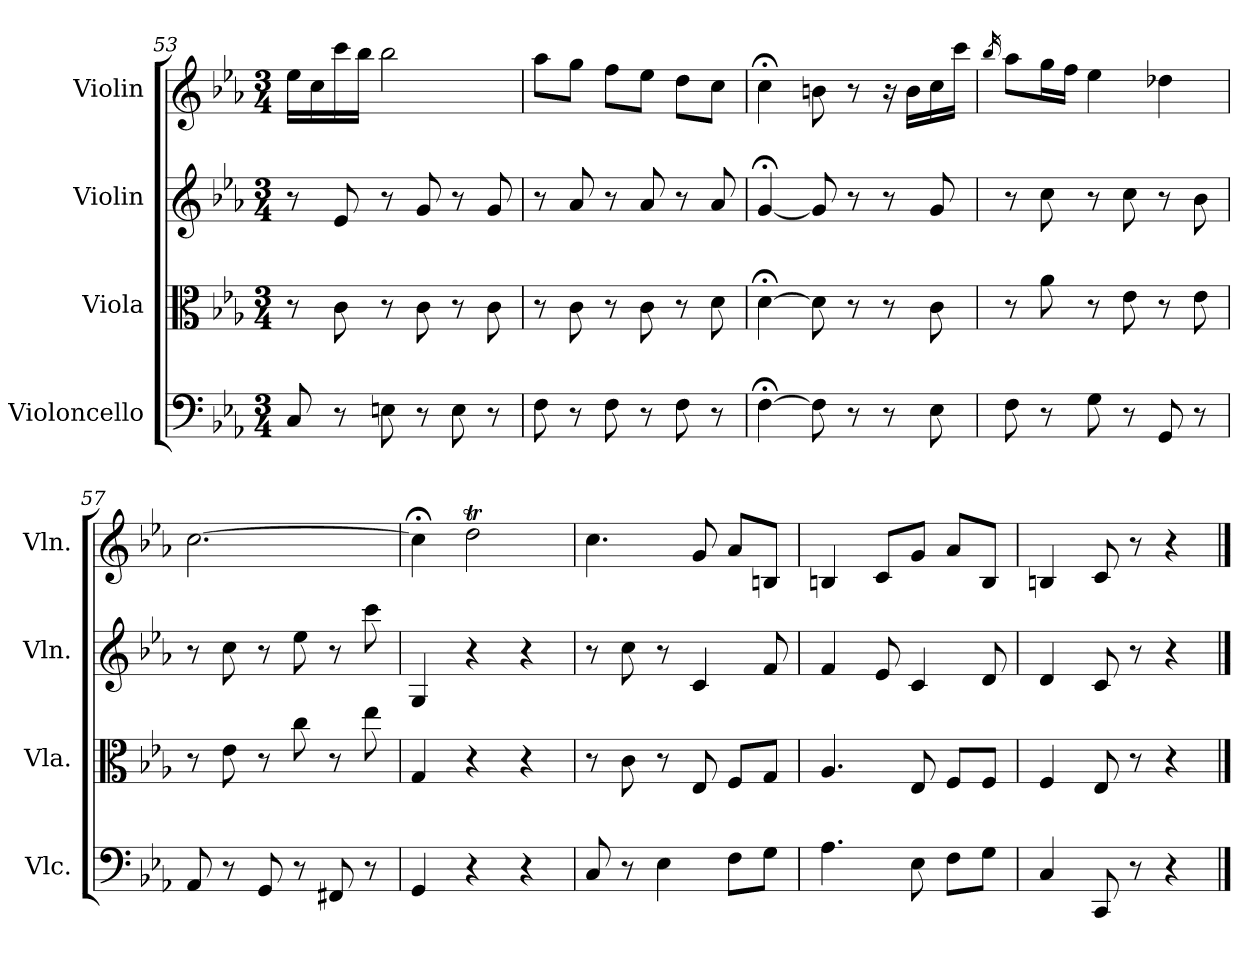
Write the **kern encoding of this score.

**kern	**kern	**kern	**kern
*part4	*part3	*part2	*part1
*staff4	*staff3	*staff2	*staff1
*I"Violoncello	*I"Viola	*I"Violin	*I"Violin
*I'Vlc.	*I'Vla.	*I'Vln.	*I'Vln.
*clefF4	*clefC3	*clefG2	*clefG2
*k[b-e-a-]	*k[b-e-a-]	*k[b-e-a-]	*k[b-e-a-]
*E-:	*E-:	*E-:	*E-:
*M3/4	*M3/4	*M3/4	*M3/4
=53	=53	=53	=53
8C/	8r	8r	16ee-\LL
.	.	.	16cc\
8r	8c\	8e-/	16ccc\
.	.	.	16bb-\JJ
8En\	8r	8r	2bb-\
8r	8c\	8g/	.
8E\	8r	8r	.
8r	8c\	8g/	.
=54	=54	=54	=54
8F\	8r	8r	8aa-\L
8r	8c\	8a-/	8gg\J
8F\	8r	8r	8ff\L
8r	8c\	8a-/	8ee-\J
8F\	8r	8r	8dd\L
8r	8d\	8a-/	8cc\J
=55	=55	=55	=55
[4F;<\	[4d;<\	[4g;</	4cc;<\
8F\]	8d\]	8g/]	8bn\
8r	8r	8r	8r
8r	8r	8r	16r
.	.	.	16b\LL
8E-\	8c\	8g/	16cc\
.	.	.	16ccc\JJ
=56	=56	=56	=56
.	.	.	16qbb-/
8F\	8r	8r	8aa-\L
8r	8a-\	8cc\	16gg\L
.	.	.	16ff\JJ
8G\	8r	8r	4ee-\
8r	8e-\	8cc\	.
8GG/	8r	8r	4dd-X\
8r	8e-\	8b-\	.
=57	=57	=57	=57
8AA-/	8r	8r	[2.cc\
8r	8e-\	8cc\	.
8GG/	8r	8r	.
8r	8cc\	8ee-\	.
8FF#X/	8r	8r	.
8r	8ee-\	8ccc\	.
=58	=58	=58	=58
4GG/	4G/	4G/	4cc;<\]
4r	4r	4r	2ddt\
4r	4r	4r	.
=59	=59	=59	=59
8C/	8r	8r	4.cc\
8r	8c\	8cc\	.
4E-\	8r	8r	.
.	8E-/	4c/	8g/
8F\L	8F/L	.	8a-/L
8G\J	8G/J	8f/	8Bn/J
=60	=60	=60	=60
4.A-\	4.A-/	4f/	4Bn/
.	.	8e-/	8c/L
8E-\	8E-/	4c/	8g/J
8F\L	8F/L	.	8a-/L
8G\J	8F/J	8d/	8B/J
=61	=61	=61	=61
4C/	4F/	4d/	4Bn/
8CC/	8E-/	8c/	8c/
8r	8r	8r	8r
4r	4r	4r	4r
==	==	==	==
*-	*-	*-	*-
